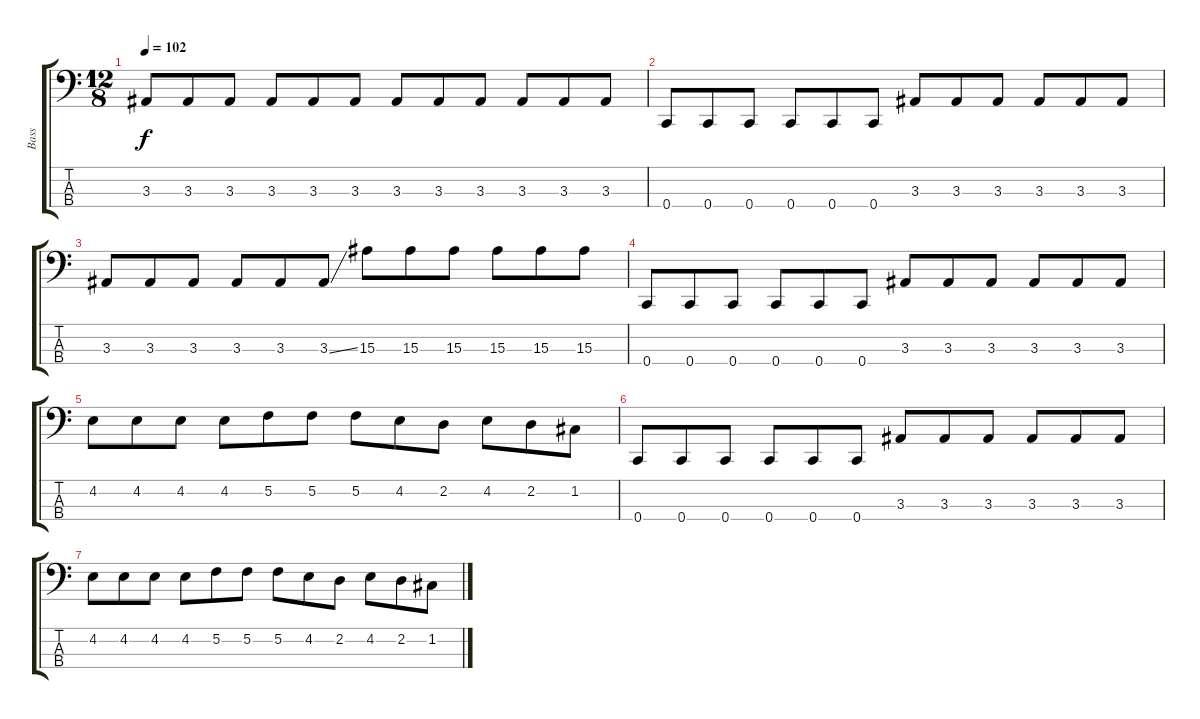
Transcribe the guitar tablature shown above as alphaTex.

\track ("Bass" "Bass") {instrument electricbassfinger}
\staff {score tabs}
\tuning (F2 C2 G1 C1) {hide}
\ts (12 8)
\tempo 102
\clef f4
\ks c
3.3.8{dy f} 3.3.8 3.3.8 3.3.8 3.3.8 3.3.8 3.3.8 3.3.8 3.3.8 3.3.8 3.3.8 3.3.8 |
0.4.8 0.4.8 0.4.8 0.4.8 0.4.8 0.4.8 3.3.8 3.3.8 3.3.8 3.3.8 3.3.8 3.3.8 |
3.3.8 3.3.8 3.3.8 3.3.8 3.3.8 3.3{ss}.8 15.3.8 15.3.8 15.3.8 15.3.8 15.3.8 15.3.8 |
0.4.8 0.4.8 0.4.8 0.4.8 0.4.8 0.4.8 3.3.8 3.3.8 3.3.8 3.3.8 3.3.8 3.3.8 |
4.2.8 4.2.8 4.2.8 4.2.8 5.2.8 5.2.8 5.2.8 4.2.8 2.2.8 4.2.8 2.2.8 1.2.8 |
0.4.8 0.4.8 0.4.8 0.4.8 0.4.8 0.4.8 3.3.8 3.3.8 3.3.8 3.3.8 3.3.8 3.3.8 |
4.2.8 4.2.8 4.2.8 4.2.8 5.2.8 5.2.8 5.2.8 4.2.8 2.2.8 4.2.8 2.2.8 1.2.8
